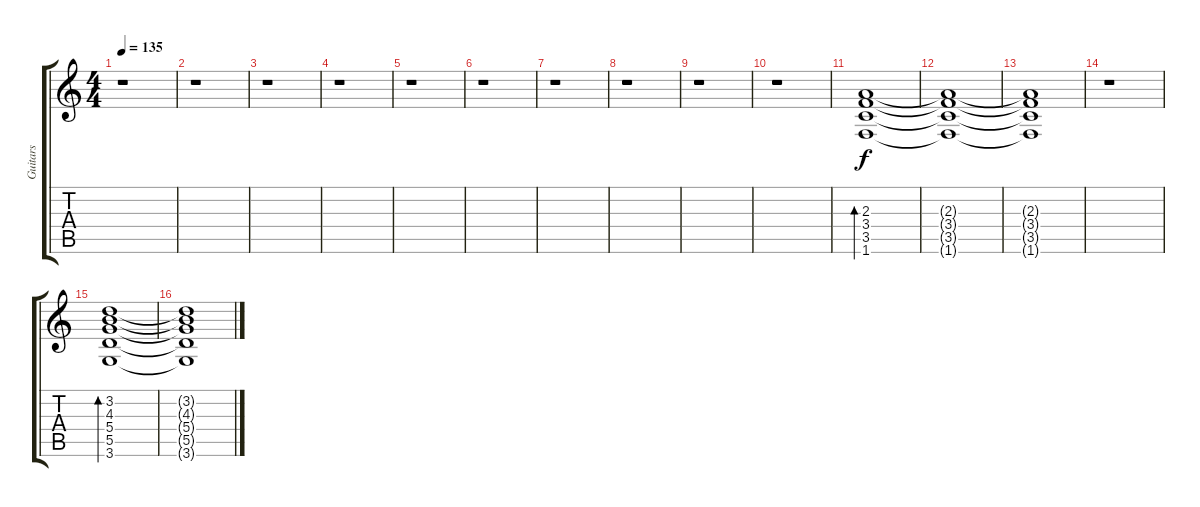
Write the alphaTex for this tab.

\track ("Guitars" "Guitars") {instrument electricguitarclean}
\staff {score tabs}
\tuning (E4 B3 G3 D3 A2 E2) {hide}
\ts (4 4)
\tempo 135
\clef g2
\ks c
r.1{dy f} |
r.1 |
r.1 |
r.1 |
r.1 |
r.1 |
r.1 |
r.1 |
r.1 |
r.1 |
(2.3 3.4 3.5 1.6).1{bd 120} |
(2.3{t} 3.4{t} 3.5{t} 1.6{t}).1 |
(2.3{t} 3.4{t} 3.5{t} 1.6{t}).1 |
r.1 |
(3.2 4.3 5.4 5.5 3.6).1{bd 120} |
(3.2{t} 4.3{t} 5.4{t} 5.5{t} 3.6{t}).1
